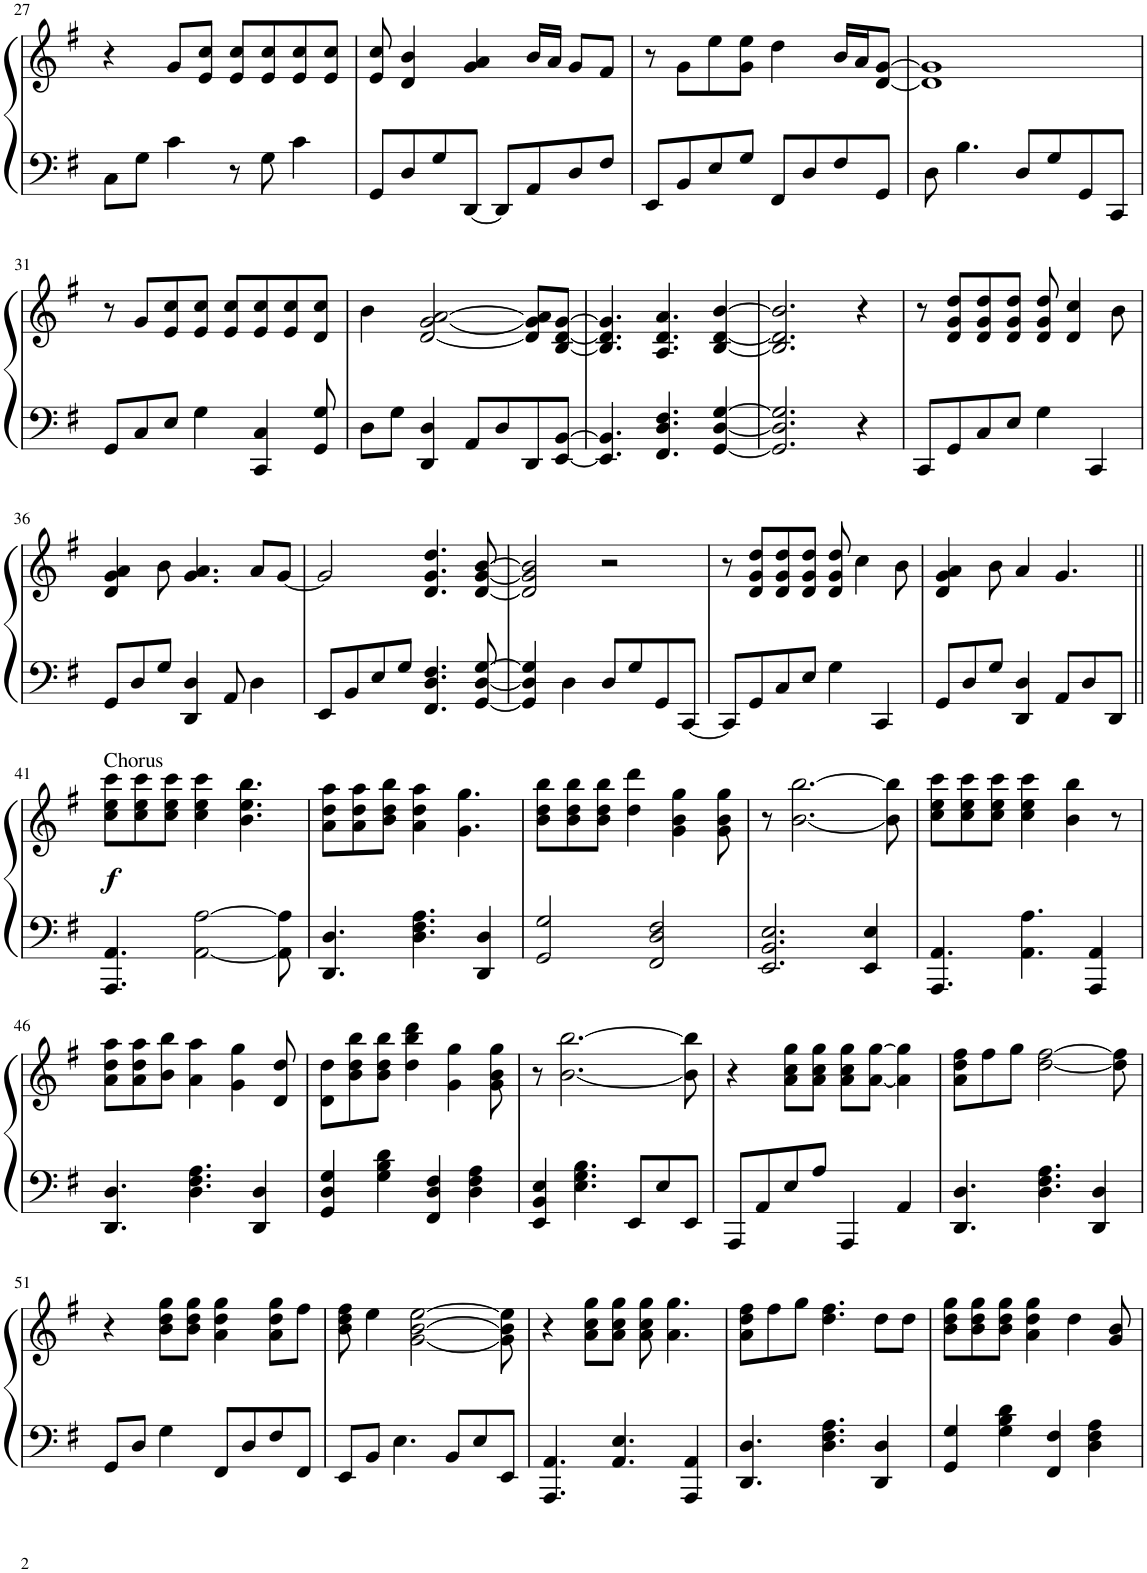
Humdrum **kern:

**kern	**kern	**dynam
*part1	*part1	*part1
*staff2	*staff1	*staff1/2
*I"Piano	*	*
*I'Pno	*	*
!!LO:PB:g=z
*clefF4	*clefG2	*
*k[f#]	*k[f#]	*
*G:	*G:	*
*M4/4	*M4/4	*
=27	=27	=27
8C\L	4r	.
8G\J	.	.
4c\	8g/L	.
.	8e/ 8cc/J	.
8r	8e/ 8cc/L	.
8G\	8e/ 8cc/	.
4c\	8e/ 8cc/	.
.	8e/ 8cc/J	.
=28	=28	=28
8GG/L	8e/ 8cc/	.
8D/	4d/ 4b/	.
8G/	.	.
[8DD/J	4g/ 4a/	.
8DD/L]	.	.
8AA/	16b/LL	.
.	16a/JJ	.
8D/	8g/L	.
8F#/J	8f#/J	.
=29	=29	=29
8EE/L	8r	.
8BB/	8g\L	.
8E/	8ee\	.
8G/J	8g\ 8ee\J	.
8FF#/L	4dd\	.
8D/	.	.
8F#/	16b/LL	.
.	16a/J	.
8GG/J	[8d/ [8g/J	.
=30	=30	=30
8D\	1d] 1g]	.
4.B\	.	.
8D/L	.	.
8G/	.	.
8GG/	.	.
8CC/J	.	.
!!LO:LB:g=z
=31	=31	=31
8GG/L	8r	.
8C/	8g/L	.
8E/J	8e/ 8cc/	.
4G\	8e/ 8cc/J	.
.	8e/ 8cc/L	.
4CC/ 4C/	8e/ 8cc/	.
.	8e/ 8cc/	.
8GG/ 8G/	8d/ 8cc/J	.
=32	=32	=32
8D\L	4b\	.
8G\J	.	.
4DD/ 4D/	[2d/ [2g/ [2a/	.
8AA/L	.	.
8D/	.	.
8DD/	8d/] 8g/] 8a/]L	.
[8EE/ [8BB/J	[8B/ [8d/ [8g/J	.
=33	=33	=33
4.EE/] 4.BB/]	4.B/] 4.d/] 4.g/]	.
4.FF#/ 4.D/ 4.F#/	4.A/ 4.d/ 4.a/	.
[4GG/ [4D/ [4G/	[4B/ [4d/ [4b/	.
=34	=34	=34
2.GG/] 2.D/] 2.G/]	2.B/] 2.d/] 2.b/]	.
4r	4r	.
=35	=35	=35
8CC/L	8r	.
8GG/	8d/ 8g/ 8dd/L	.
8C/	8d/ 8g/ 8dd/	.
8E/J	8d/ 8g/ 8dd/J	.
4G\	8d/ 8g/ 8dd/	.
.	4d/ 4cc/	.
4CC/	.	.
.	8b\	.
!!LO:LB:g=z
=36	=36	=36
8GG/L	4d/ 4g/ 4a/	.
8D/	.	.
8G/J	8b\	.
4DD/ 4D/	4.g/ 4.a/	.
8AA/	.	.
4D\	8a/L	.
.	[8g/J	.
=37	=37	=37
8EE/L	2g/]	.
8BB/	.	.
8E/	.	.
8G/J	.	.
4.FF#/ 4.D/ 4.F#/	4.d/ 4.g/ 4.dd/	.
[8GG/ [8D/ [8G/	[8d/ [8g/ [8b/	.
=38	=38	=38
4GG/] 4D/] 4G/]	2d/] 2g/] 2b/]	.
4D\	.	.
8D/L	2r	.
8G/	.	.
8GG/	.	.
[8CC/J	.	.
=39	=39	=39
8CC/L]	8r	.
8GG/	8d/ 8g/ 8dd/L	.
8C/	8d/ 8g/ 8dd/	.
8E/J	8d/ 8g/ 8dd/J	.
4G\	8d/ 8g/ 8dd/	.
.	4cc\	.
4CC/	.	.
.	8b\	.
=40	=40	=40
8GG/L	4d/ 4g/ 4a/	.
8D/	.	.
8G/J	8b\	.
4DD/ 4D/	4a/	.
8AA/L	4.g/	.
8D/	.	.
8DD/J	.	.
!!LO:LB:g=z
=41||	=41||	=41||
!	!LO:TX:a:t=Chorus	!
!	!	!LO:DY:a=2
4.AAA/ 4.AA/	8cc\ 8ee\ 8ccc\L	f
.	8cc\ 8ee\ 8ccc\	.
.	8cc\ 8ee\ 8ccc\J	.
[2AA\ [2A\	4cc\ 4ee\ 4ccc\	.
.	4.b\ 4.ee\ 4.bb\	.
8AA\] 8A\]	.	.
=42	=42	=42
4.DD/ 4.D/	8a\ 8dd\ 8aa\L	.
.	8a\ 8dd\ 8aa\	.
.	8b\ 8dd\ 8bb\J	.
4.D\ 4.F#\ 4.A\	4a\ 4dd\ 4aa\	.
.	4.g\ 4.gg\	.
4DD/ 4D/	.	.
=43	=43	=43
2GG/ 2G/	8b\ 8dd\ 8bb\L	.
.	8b\ 8dd\ 8bb\	.
.	8b\ 8dd\ 8bb\J	.
.	4dd\ 4ddd\	.
2FF#/ 2D/ 2F#/	.	.
.	4g\ 4b\ 4gg\	.
.	8g\ 8b\ 8gg\	.
=44	=44	=44
2.EE/ 2.BB/ 2.E/	8r	.
.	[2.b\ [2.bb\	.
4EE/ 4E/	.	.
.	8b\] 8bb\]	.
=45	=45	=45
4.AAA/ 4.AA/	8cc\ 8ee\ 8ccc\L	.
.	8cc\ 8ee\ 8ccc\	.
.	8cc\ 8ee\ 8ccc\J	.
4.AA\ 4.A\	4cc\ 4ee\ 4ccc\	.
.	4b\ 4bb\	.
4AAA/ 4AA/	.	.
.	8r	.
!!LO:LB:g=z
=46	=46	=46
4.DD/ 4.D/	8a\ 8dd\ 8aa\L	.
.	8a\ 8dd\ 8aa\	.
.	8b\ 8bb\J	.
4.D\ 4.F#\ 4.A\	4a\ 4aa\	.
.	4g\ 4gg\	.
4DD/ 4D/	.	.
.	8d/ 8dd/	.
=47	=47	=47
4GG/ 4D/ 4G/	8d\ 8dd\L	.
.	8b\ 8dd\ 8bb\	.
4G\ 4B\ 4d\	8b\ 8dd\ 8bb\J	.
.	4dd\ 4bb\ 4ddd\	.
4FF#/ 4D/ 4F#/	.	.
.	4g\ 4gg\	.
4D\ 4F#\ 4A\	.	.
.	8g\ 8b\ 8gg\	.
=48	=48	=48
4EE/ 4BB/ 4E/	8r	.
.	[2.b\ [2.bb\	.
4.E\ 4.G\ 4.B\	.	.
8EE/L	.	.
8E/	.	.
8EE/J	8b\] 8bb\]	.
=49	=49	=49
8AAA/L	4r	.
8AA/	.	.
8E/	8a\ 8cc\ 8gg\L	.
8A/J	8a\ 8cc\ 8gg\J	.
4AAA/	8a\ 8cc\ 8gg\L	.
.	[8a\ [8gg\J	.
4AA/	4a\] 4gg\]	.
=50	=50	=50
4.DD/ 4.D/	8a\ 8dd\ 8ff#\L	.
.	8ff#\	.
.	8gg\J	.
4.D\ 4.F#\ 4.A\	[2dd\ [2ff#\	.
4DD/ 4D/	.	.
.	8dd\] 8ff#\]	.
!!LO:LB:g=z
=51	=51	=51
8GG/L	4r	.
8D/J	.	.
4G\	8b\ 8dd\ 8gg\L	.
.	8b\ 8dd\ 8gg\J	.
8FF#/L	4a\ 4dd\ 4gg\	.
8D/	.	.
8F#/	8a\ 8dd\ 8gg\L	.
8FF#/J	8ff#\J	.
=52	=52	=52
8EE/L	8b\ 8dd\ 8ff#\	.
8BB/J	4ee\	.
4.E\	.	.
.	[2g\ [2b\ [2ee\	.
8BB/L	.	.
8E/	.	.
8EE/J	8g\] 8b\] 8ee\]	.
=53	=53	=53
4.AAA/ 4.AA/	4r	.
.	8a\ 8cc\ 8gg\L	.
4.AA/ 4.E/	8a\ 8cc\ 8gg\J	.
.	8a\ 8cc\ 8gg\	.
.	4.a\ 4.gg\	.
4AAA/ 4AA/	.	.
=54	=54	=54
4.DD/ 4.D/	8a\ 8dd\ 8ff#\L	.
.	8ff#\	.
.	8gg\J	.
4.D\ 4.F#\ 4.A\	4.dd\ 4.ff#\	.
4DD/ 4D/	8dd\L	.
.	8dd\J	.
=55	=55	=55
4GG/ 4G/	8b\ 8dd\ 8gg\L	.
.	8b\ 8dd\ 8gg\	.
4G\ 4B\ 4d\	8b\ 8dd\ 8gg\J	.
.	4a\ 4dd\ 4gg\	.
4FF#/ 4F#/	.	.
.	4dd\	.
4D\ 4F#\ 4A\	.	.
.	8g/ 8b/	.
=	=	=
*-	*-	*-
